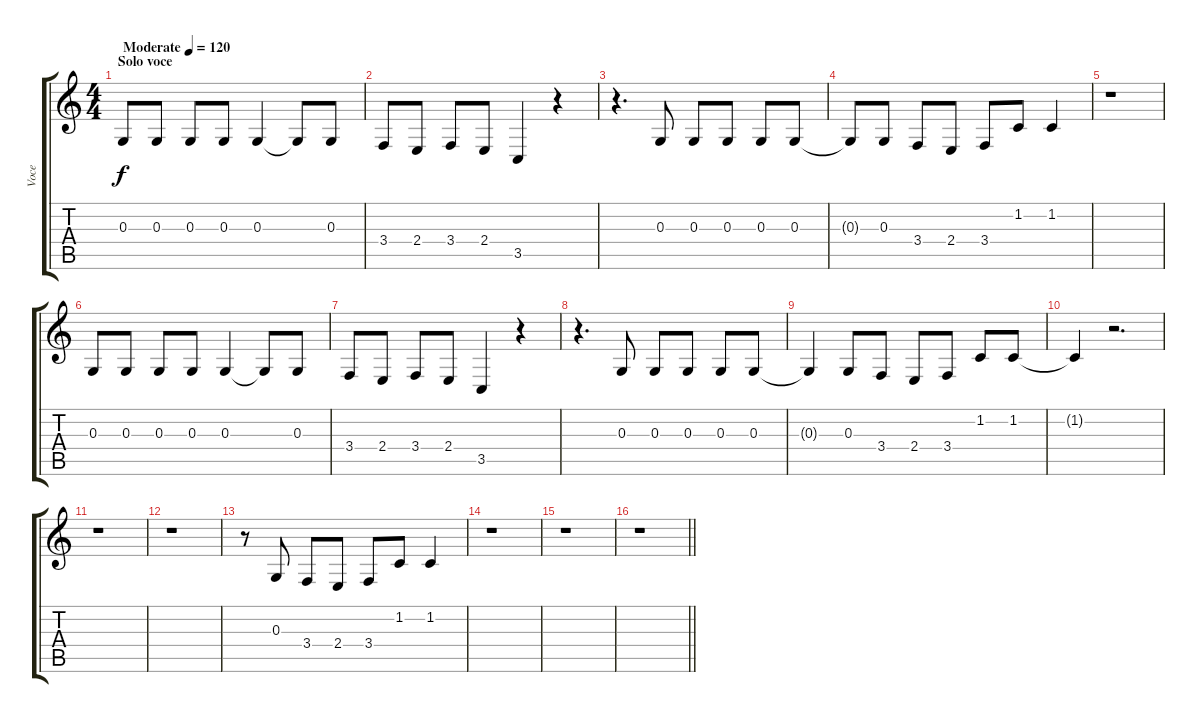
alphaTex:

\track ("Voce" "Voce") {instrument oboe}
\staff {score tabs}
\tuning (E4 B3 G3 D3 A2 E2) {hide}
\ts (4 4)
\section ("" "Solo voce")
\tempo (120 "Moderate")
\clef g2
\ks c
0.3.8{dy f instrument oboe} 0.3.8 0.3.8 0.3.8 0.3.4 0.3{t}.8 0.3.8 |
3.4.8 2.4.8 3.4.8 2.4.8 3.5.4 r.4 |
r.4{d} 0.3.8 0.3.8 0.3.8 0.3.8 0.3.8 |
0.3{t}.8 0.3.8 3.4.8 2.4.8 3.4.8 1.2.8 1.2.4 |
r.1 |
0.3.8 0.3.8 0.3.8 0.3.8 0.3.4 0.3{t}.8 0.3.8 |
3.4.8 2.4.8 3.4.8 2.4.8 3.5.4 r.4 |
r.4{d} 0.3.8 0.3.8 0.3.8 0.3.8 0.3.8 |
0.3{t}.4 0.3.8 3.4.8 2.4.8 3.4.8 1.2.8 1.2.8 |
1.2{t}.4 r.2{d} |
r.1 |
r.1 |
r.8 0.3.8 3.4.8 2.4.8 3.4.8 1.2.8 1.2.4 |
r.1 |
r.1 |
\barLineRight lightlight
r.1
